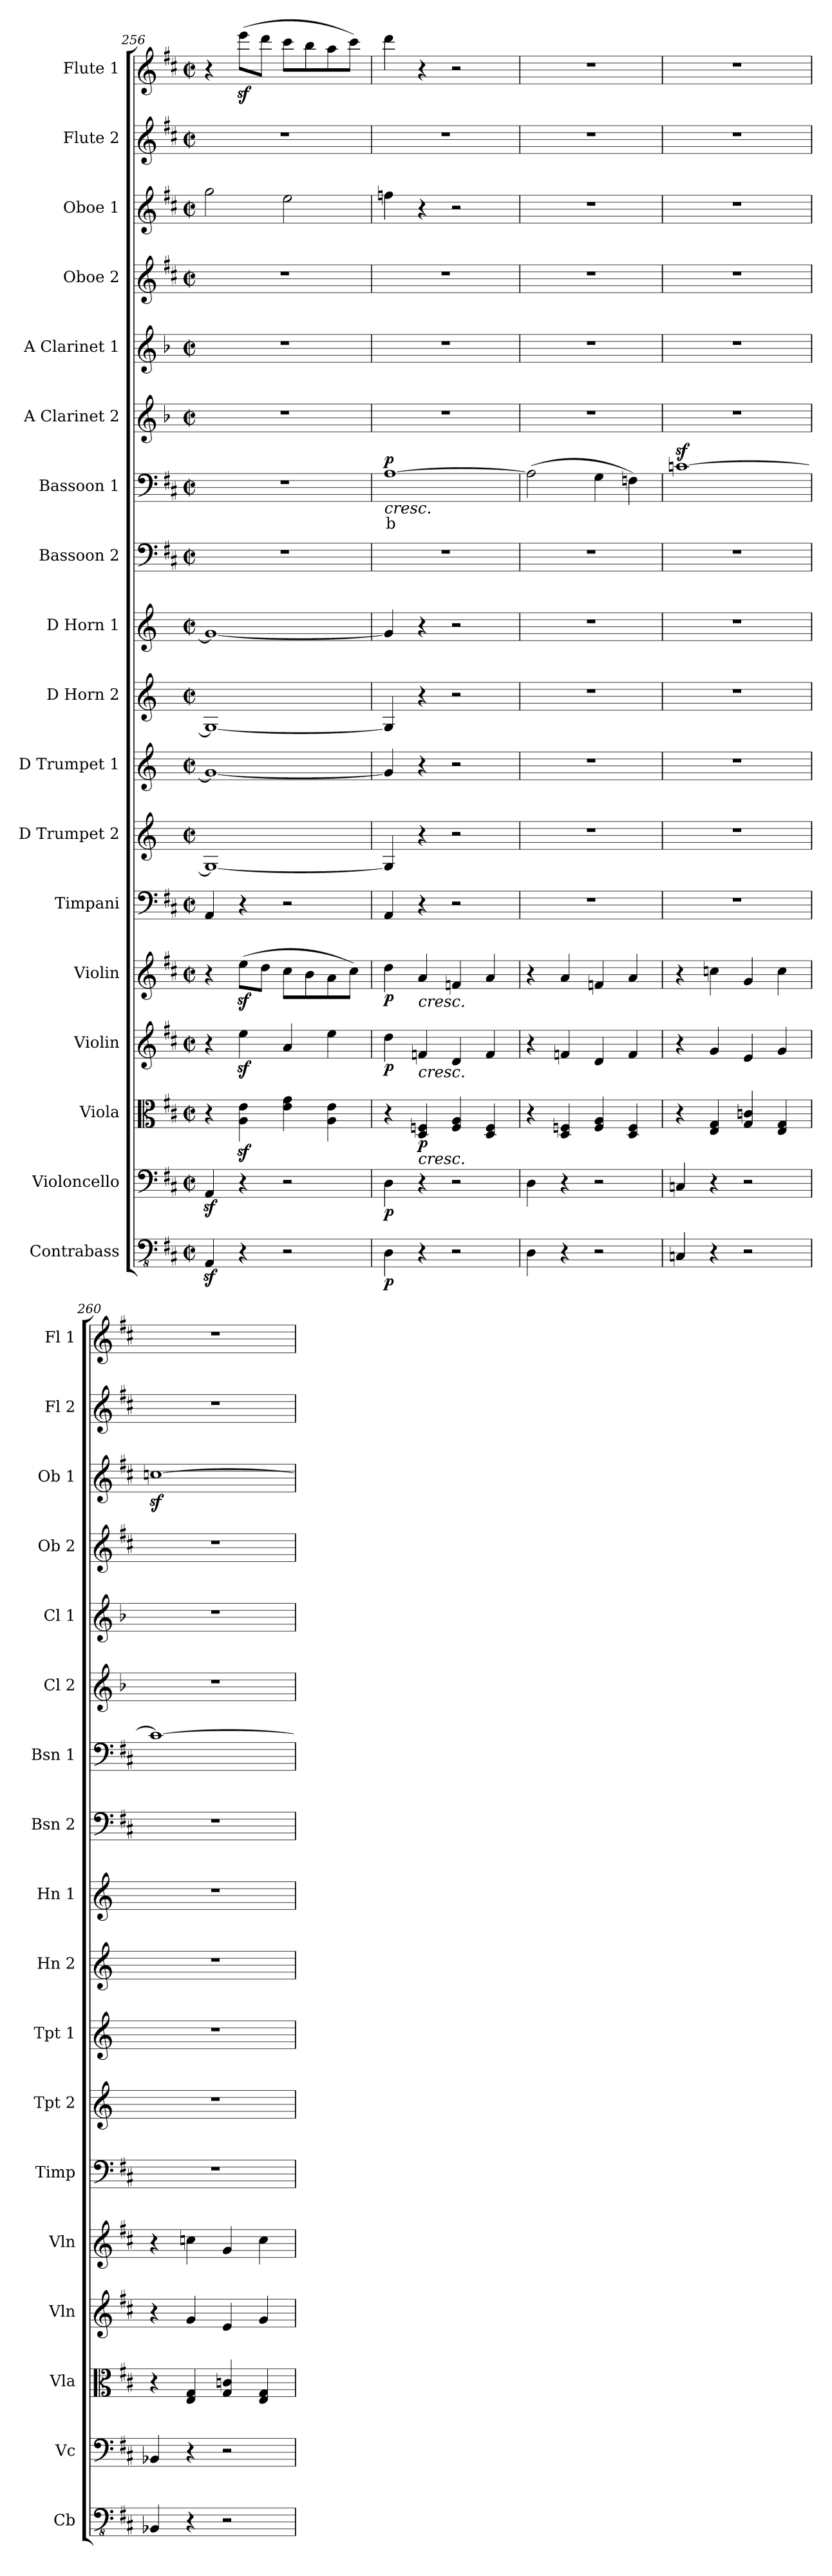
**kern	**dynam	**kern	**dynam	**kern	**dynam	**kern	**dynam	**kern	**dynam	**kern	**kern	**kern	**kern	**kern	**kern	**kern	**text	**dynam	**kern	**kern	**kern	**kern	**kern	**kern
*part18	*part18	*part17	*part17	*part16	*part16	*part15	*part15	*part14	*part14	*part13	*part12	*part11	*part10	*part9	*part8	*part7	*part7	*part7	*part6	*part5	*part4	*part3	*part2	*part1
*staff18	*staff18	*staff17	*staff17	*staff16	*staff16	*staff15	*staff15	*staff14	*staff14	*staff13	*staff12	*staff11	*staff10	*staff9	*staff8	*staff7	*staff7	*staff7	*staff6	*staff5	*staff4	*staff3	*staff2	*staff1
*I"Contrabass	*	*I"Violoncello	*	*I"Viola	*	*I"Violin	*	*I"Violin	*	*I"Timpani	*I"D Trumpet 2	*I"D Trumpet 1	*I"D Horn 2	*I"D Horn 1	*I"Bassoon 2	*I"Bassoon 1	*	*	*I"A Clarinet 2	*I"A Clarinet 1	*I"Oboe 2	*I"Oboe 1	*I"Flute 2	*I"Flute 1
*I'Cb	*	*I'Vc	*	*I'Vla	*	*I'Vln	*	*I'Vln	*	*I'Timp	*I'Tpt 2	*I'Tpt 1	*I'Hn 2	*I'Hn 1	*I'Bsn 2	*I'Bsn 1	*	*	*I'Cl 2	*I'Cl 1	*I'Ob 2	*I'Ob 1	*I'Fl 2	*I'Fl 1
*clefFv4	*	*clefF4	*	*clefC3	*	*clefG2	*	*clefG2	*	*clefF4	*clefG2	*clefG2	*clefG2	*clefG2	*clefF4	*clefF4	*	*	*clefG2	*clefG2	*clefG2	*clefG2	*clefG2	*clefG2
*	*	*	*	*	*	*	*	*	*	*	*ITrd-1c-2	*ITrd-1c-2	*ITrd6c10	*ITrd6c10	*	*	*	*	*ITrd2c3	*ITrd2c3	*	*	*	*
*k[f#c#]	*	*k[f#c#]	*	*k[f#c#]	*	*k[f#c#]	*	*k[f#c#]	*	*k[f#c#]	*k[f#c#]	*k[f#c#]	*k[f#c#]	*k[f#c#]	*k[f#c#]	*k[f#c#]	*	*	*k[f#c#]	*k[f#c#]	*k[f#c#]	*k[f#c#]	*k[f#c#]	*k[f#c#]
*M2/2	*	*M2/2	*	*M2/2	*	*M2/2	*	*M2/2	*	*M2/2	*M2/2	*M2/2	*M2/2	*M2/2	*M2/2	*M2/2	*	*	*M2/2	*M2/2	*M2/2	*M2/2	*M2/2	*M2/2
*met(c|)	*	*met(c|)	*	*met(c|)	*	*met(c|)	*	*met(c|)	*	*met(c|)	*met(c|)	*met(c|)	*met(c|)	*met(c|)	*met(c|)	*met(c|)	*	*	*met(c|)	*met(c|)	*met(c|)	*met(c|)	*met(c|)	*met(c|)
=256	=256	=256	=256	=256	=256	=256	=256	=256	=256	=256	=256	=256	=256	=256	=256	=256	=256	=256	=256	=256	=256	=256	=256	=256
4AAAz</	.	4AAz</	.	4r	.	4r	.	4r	.	4AA/	1A_	1a_	1AA_	1A_	1r	1r	.	.	1r	1r	1r	2gg\	1r	4r
4r	.	4r	.	4A\z< 4e\z<	.	4eez<\	.	(>8eez<\L	.	4r	.	.	.	.	.	.	.	.	.	.	.	.	.	(>8eeez<\L
.	.	.	.	.	.	.	.	8dd\J	.	.	.	.	.	.	.	.	.	.	.	.	.	.	.	8ddd\J
2r	.	2r	.	4e\ 4g\	.	4a/	.	8cc#\L	.	2r	.	.	.	.	.	.	.	.	.	.	.	2ee\	.	8ccc#\L
.	.	.	.	.	.	.	.	8b\	.	.	.	.	.	.	.	.	.	.	.	.	.	.	.	8bb\
.	.	.	.	4A\ 4e\	.	4ee\	.	8a\	.	.	.	.	.	.	.	.	.	.	.	.	.	.	.	8aa\
.	.	.	.	.	.	.	.	8cc#\J)	.	.	.	.	.	.	.	.	.	.	.	.	.	.	.	8ccc#\J)
=257	=257	=257	=257	=257	=257	=257	=257	=257	=257	=257	=257	=257	=257	=257	=257	=257	=257	=257	=257	=257	=257	=257	=257	=257
!	!	!	!	!	!	!	!	!	!	!	!	!	!	!	!	!LO:TX:b:i:t=cresc.	!	!	!	!	!	!	!	!
!	!LO:DY:b	!	!LO:DY:b	!	!	!	!LO:DY:b	!	!LO:DY:b	!	!	!	!	!	!	!	!LO:LY:b:color=#FF0000	!LO:DY:b	!	!	!	!	!	!
4DD\	p	4D\	p	4r	.	4dd\	p	4dd\	p	4AA/	4A/]	4a/]	4AA/]	4A/]	1r	[1A	b	p	1r	1r	1r	4ffn\	1r	4ddd\
!	!	!	!	!	!	!	!	!LO:TX:b:i:t=cresc.	!	!	!	!	!	!	!	!	!	!	!	!	!	!	!	!
!	!	!	!	!	!	!LO:TX:b:i:t=cresc.	!	!	!	!	!	!	!	!	!	!	!	!	!	!	!	!	!	!
!	!	!	!	!LO:TX:b:i:t=cresc.	!	!	!	!	!	!	!	!	!	!	!	!	!	!	!	!	!	!	!	!
!	!	!	!	!	!LO:DY:b	!	!	!	!	!	!	!	!	!	!	!	!	!	!	!	!	!	!	!
4r	.	4r	.	4D/ 4Fn/	p	4fn/	.	4a/	.	4r	4r	4r	4r	4r	.	.	.	.	.	.	.	4r	.	4r
2r	.	2r	.	4F/ 4A/	.	4d/	.	4fn/	.	2r	2r	2r	2r	2r	.	.	.	.	.	.	.	2r	.	2r
.	.	.	.	4D/ 4F/	.	4f/	.	4a/	.	.	.	.	.	.	.	.	.	.	.	.	.	.	.	.
=258	=258	=258	=258	=258	=258	=258	=258	=258	=258	=258	=258	=258	=258	=258	=258	=258	=258	=258	=258	=258	=258	=258	=258	=258
4DD\	.	4D\	.	4r	.	4r	.	4r	.	1r	1r	1r	1r	1r	1r	(>2A\]	.	.	1r	1r	1r	1r	1r	1r
4r	.	4r	.	4D/ 4Fn/	.	4fn/	.	4a/	.	.	.	.	.	.	.	.	.	.	.	.	.	.	.	.
2r	.	2r	.	4F/ 4A/	.	4d/	.	4fn/	.	.	.	.	.	.	.	4G\	.	.	.	.	.	.	.	.
.	.	.	.	4D/ 4F/	.	4f/	.	4a/	.	.	.	.	.	.	.	4Fn\)	.	.	.	.	.	.	.	.
=259	=259	=259	=259	=259	=259	=259	=259	=259	=259	=259	=259	=259	=259	=259	=259	=259	=259	=259	=259	=259	=259	=259	=259	=259
4CCn/	.	4Cn/	.	4r	.	4r	.	4r	.	1r	1r	1r	1r	1r	1r	[1cnz<	.	.	1r	1r	1r	1r	1r	1r
4r	.	4r	.	4E/ 4G/	.	4g/	.	4ccn\	.	.	.	.	.	.	.	.	.	.	.	.	.	.	.	.
2r	.	2r	.	4G/ 4cn/	.	4e/	.	4g/	.	.	.	.	.	.	.	.	.	.	.	.	.	.	.	.
.	.	.	.	4E/ 4G/	.	4g/	.	4cc\	.	.	.	.	.	.	.	.	.	.	.	.	.	.	.	.
!!LO:PB:g=z
=260	=260	=260	=260	=260	=260	=260	=260	=260	=260	=260	=260	=260	=260	=260	=260	=260	=260	=260	=260	=260	=260	=260	=260	=260
4BBB-X/	.	4BB-X/	.	4r	.	4r	.	4r	.	1r	1r	1r	1r	1r	1r	1c_	.	.	1r	1r	1r	[1ccnz<	1r	1r
4r	.	4r	.	4E/ 4G/	.	4g/	.	4ccn\	.	.	.	.	.	.	.	.	.	.	.	.	.	.	.	.
2r	.	2r	.	4G/ 4cn/	.	4e/	.	4g/	.	.	.	.	.	.	.	.	.	.	.	.	.	.	.	.
.	.	.	.	4E/ 4G/	.	4g/	.	4cc\	.	.	.	.	.	.	.	.	.	.	.	.	.	.	.	.
=	=	=	=	=	=	=	=	=	=	=	=	=	=	=	=	=	=	=	=	=	=	=	=	=
*-	*-	*-	*-	*-	*-	*-	*-	*-	*-	*-	*-	*-	*-	*-	*-	*-	*-	*-	*-	*-	*-	*-	*-	*-
